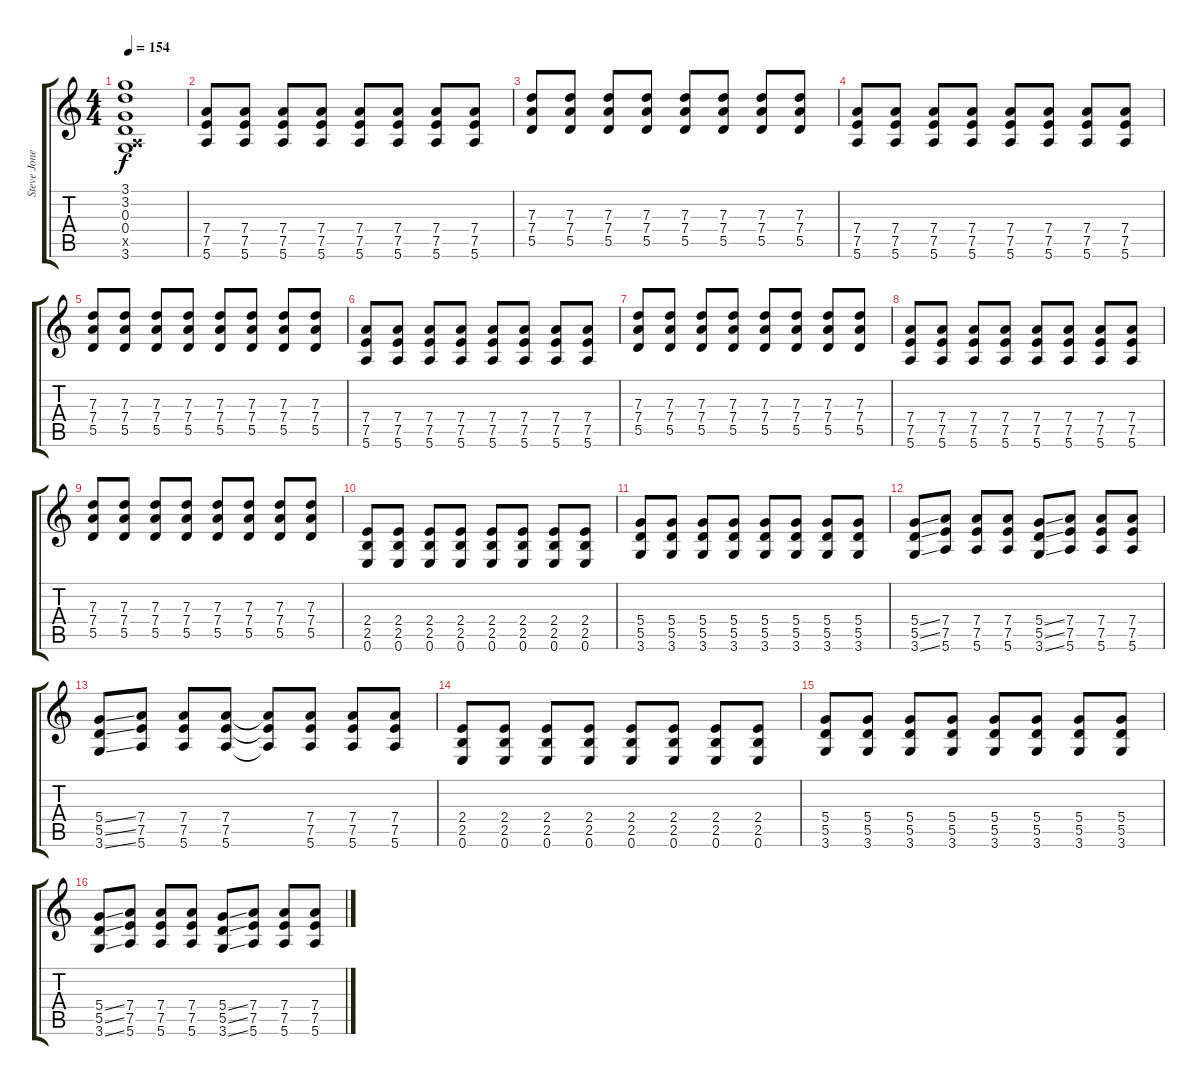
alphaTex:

\track ("Steve Jones" "Steve Jone") {instrument overdrivenguitar}
\staff {score tabs}
\tuning (E4 B3 G3 D3 A2 E2) {hide}
\ts (4 4)
\tempo 154
\clef g2
\ks c
(3.1 3.2 0.3 0.4 0.5{x} 3.6).1{dy f} |
(7.4 7.5 5.6).8 (7.4 7.5 5.6).8 (7.4 7.5 5.6).8 (7.4 7.5 5.6).8 (7.4 7.5 5.6).8 (7.4 7.5 5.6).8 (7.4 7.5 5.6).8 (7.4 7.5 5.6).8 |
(7.3 7.4 5.5).8 (7.3 7.4 5.5).8 (7.3 7.4 5.5).8 (7.3 7.4 5.5).8 (7.3 7.4 5.5).8 (7.3 7.4 5.5).8 (7.3 7.4 5.5).8 (7.3 7.4 5.5).8 |
(7.4 7.5 5.6).8 (7.4 7.5 5.6).8 (7.4 7.5 5.6).8 (7.4 7.5 5.6).8 (7.4 7.5 5.6).8 (7.4 7.5 5.6).8 (7.4 7.5 5.6).8 (7.4 7.5 5.6).8 |
(7.3 7.4 5.5).8 (7.3 7.4 5.5).8 (7.3 7.4 5.5).8 (7.3 7.4 5.5).8 (7.3 7.4 5.5).8 (7.3 7.4 5.5).8 (7.3 7.4 5.5).8 (7.3 7.4 5.5).8 |
(7.4 7.5 5.6).8 (7.4 7.5 5.6).8 (7.4 7.5 5.6).8 (7.4 7.5 5.6).8 (7.4 7.5 5.6).8 (7.4 7.5 5.6).8 (7.4 7.5 5.6).8 (7.4 7.5 5.6).8 |
(7.3 7.4 5.5).8 (7.3 7.4 5.5).8 (7.3 7.4 5.5).8 (7.3 7.4 5.5).8 (7.3 7.4 5.5).8 (7.3 7.4 5.5).8 (7.3 7.4 5.5).8 (7.3 7.4 5.5).8 |
(7.4 7.5 5.6).8 (7.4 7.5 5.6).8 (7.4 7.5 5.6).8 (7.4 7.5 5.6).8 (7.4 7.5 5.6).8 (7.4 7.5 5.6).8 (7.4 7.5 5.6).8 (7.4 7.5 5.6).8 |
(7.3 7.4 5.5).8 (7.3 7.4 5.5).8 (7.3 7.4 5.5).8 (7.3 7.4 5.5).8 (7.3 7.4 5.5).8 (7.3 7.4 5.5).8 (7.3 7.4 5.5).8 (7.3 7.4 5.5).8 |
(2.4 2.5 0.6).8 (2.4 2.5 0.6).8 (2.4 2.5 0.6).8 (2.4 2.5 0.6).8 (2.4 2.5 0.6).8 (2.4 2.5 0.6).8 (2.4 2.5 0.6).8 (2.4 2.5 0.6).8 |
(5.4 5.5 3.6).8 (5.4 5.5 3.6).8 (5.4 5.5 3.6).8 (5.4 5.5 3.6).8 (5.4 5.5 3.6).8 (5.4 5.5 3.6).8 (5.4 5.5 3.6).8 (5.4 5.5 3.6).8 |
(5.4{ss} 5.5{ss} 3.6{ss}).8 (7.4 7.5 5.6).8 (7.4 7.5 5.6).8 (7.4 7.5 5.6).8 (5.4{ss} 5.5{ss} 3.6{ss}).8 (7.4 7.5 5.6).8 (7.4 7.5 5.6).8 (7.4 7.5 5.6).8 |
(5.4{ss} 5.5{ss} 3.6{ss}).8 (7.4 7.5 5.6).8 (7.4 7.5 5.6).8 (7.4 7.5 5.6).8 (7.4{t} 7.5{t} 5.6{t}).8 (7.4 7.5 5.6).8 (7.4 7.5 5.6).8 (7.4 7.5 5.6).8 |
(2.4 2.5 0.6).8 (2.4 2.5 0.6).8 (2.4 2.5 0.6).8 (2.4 2.5 0.6).8 (2.4 2.5 0.6).8 (2.4 2.5 0.6).8 (2.4 2.5 0.6).8 (2.4 2.5 0.6).8 |
(5.4 5.5 3.6).8 (5.4 5.5 3.6).8 (5.4 5.5 3.6).8 (5.4 5.5 3.6).8 (5.4 5.5 3.6).8 (5.4 5.5 3.6).8 (5.4 5.5 3.6).8 (5.4 5.5 3.6).8 |
(5.4{ss} 5.5{ss} 3.6{ss}).8 (7.4 7.5 5.6).8 (7.4 7.5 5.6).8 (7.4 7.5 5.6).8 (5.4{ss} 5.5{ss} 3.6{ss}).8 (7.4 7.5 5.6).8 (7.4 7.5 5.6).8 (7.4 7.5 5.6).8
